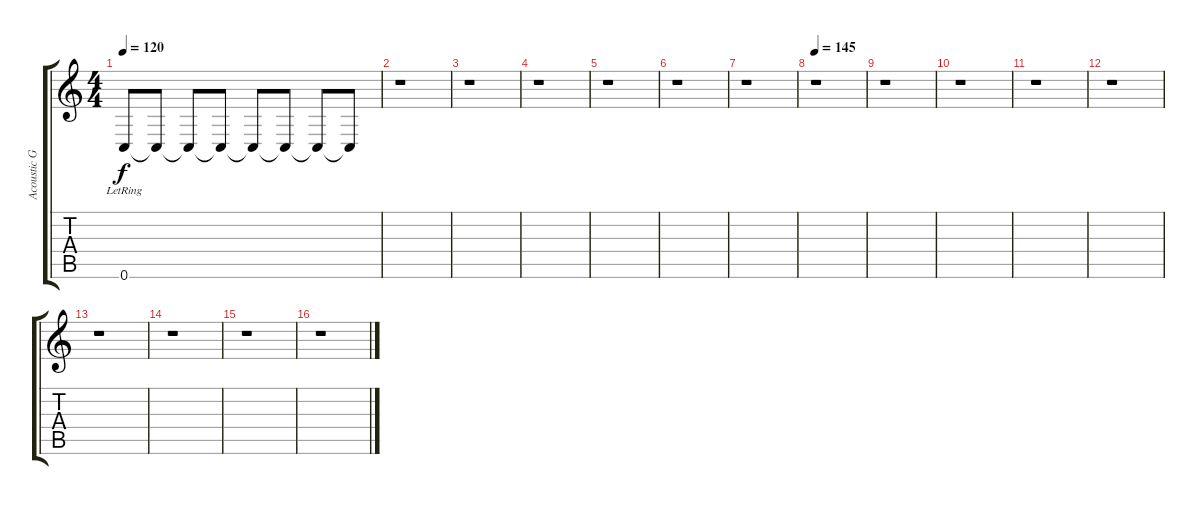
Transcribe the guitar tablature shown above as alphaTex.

\track ("Acoustic Guitar" "Acoustic G") {instrument acousticguitarsteel}
\staff {score tabs}
\tuning (C4 G3 Eb3 Bb2 F2 C2) {hide}
\ts (4 4)
\tempo 120
\clef g2
\ks c
0.6{lr}.8{dy f} 0.6{t}.8 0.6{t}.8 0.6{t}.8 0.6{t}.8 0.6{t}.8 0.6{t}.8 0.6{t}.8 |
r.1 |
r.1 |
r.1 |
r.1 |
r.1 |
r.1 |
\tempo 145
r.1 |
r.1 |
r.1 |
r.1 |
r.1 |
r.1 |
r.1 |
r.1 |
r.1
